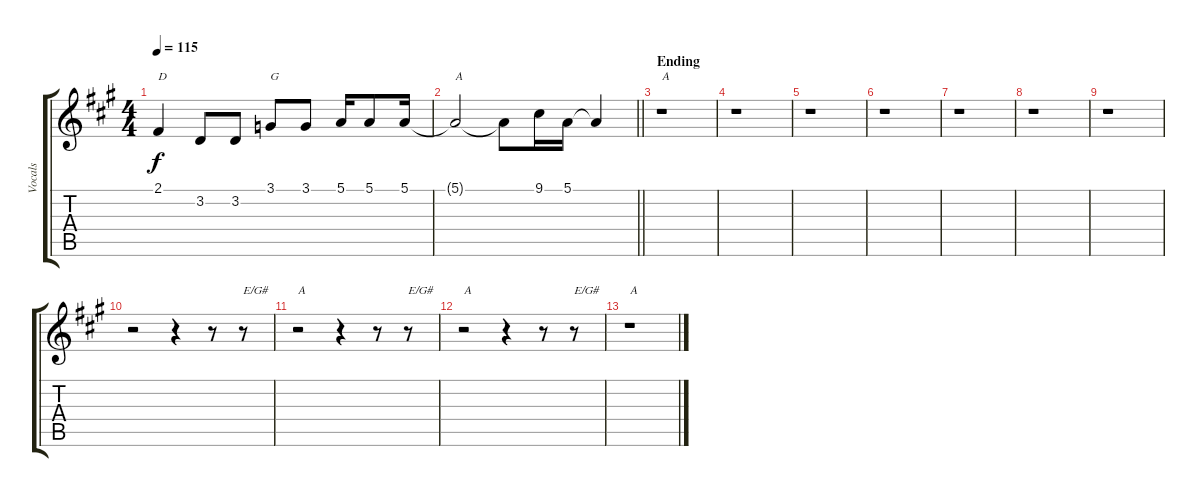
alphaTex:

\track ("Vocals" "Vocals") {instrument sopranosax}
\staff {score tabs}
\tuning (E4 B3 G3 D3 A2 E2) {hide}
\ts (4 4)
\tempo 115
\clef g2
\ks a
2.1.4{txt "D" dy f} 3.2.8 3.2.8 3.1.8{txt "G"} 3.1.8 5.1.16 5.1.8 5.1.16 |
\barLineRight lightlight
5.1{t}.2{txt "A"} 5.1{t}.8 9.1.16 5.1.16 5.1{t}.4 |
\section ("" "Ending")
r.1{txt "A"} |
r.1 |
r.1 |
r.1 |
r.1 |
r.1 |
r.1 |
r.2 r.4 r.8 r.8{txt "E/G#"} |
r.2{txt "A"} r.4 r.8 r.8{txt "E/G#"} |
r.2{txt "A"} r.4 r.8 r.8{txt "E/G#"} |
r.1{txt "A"}
